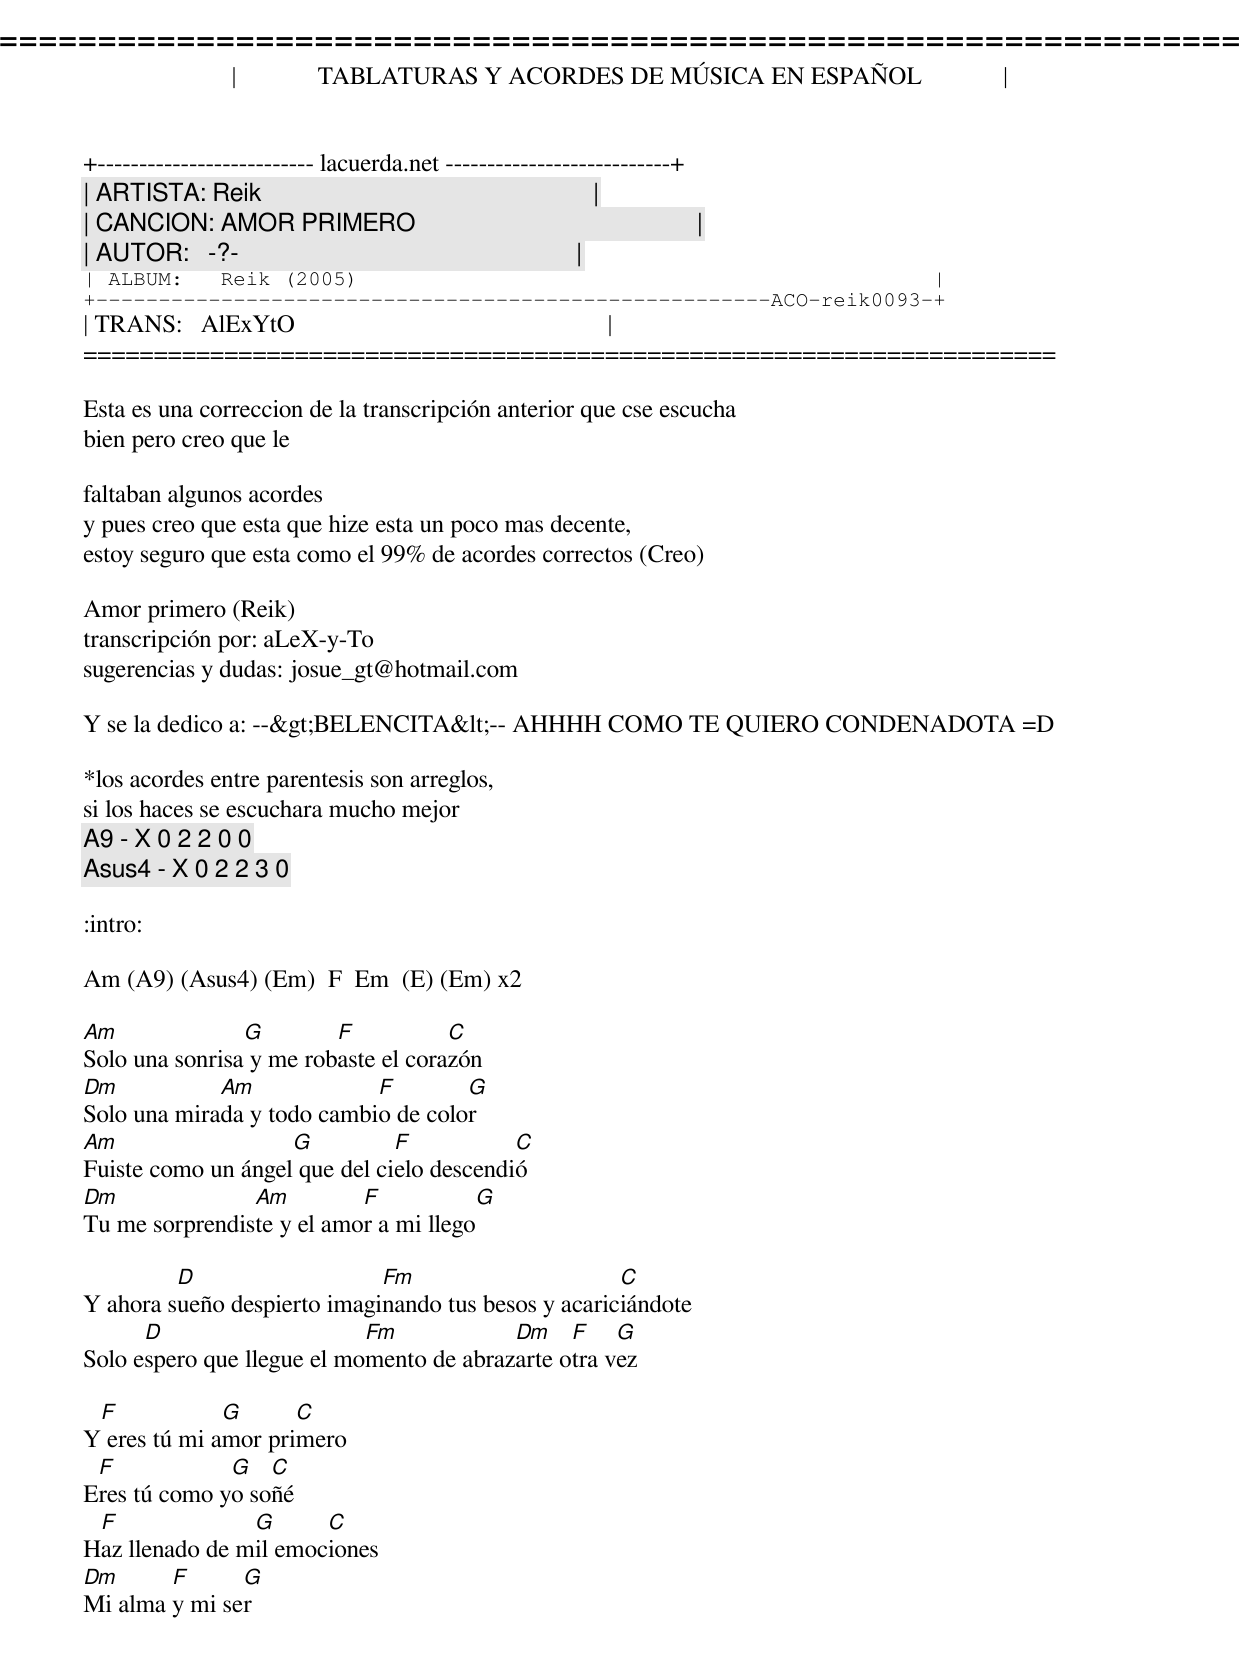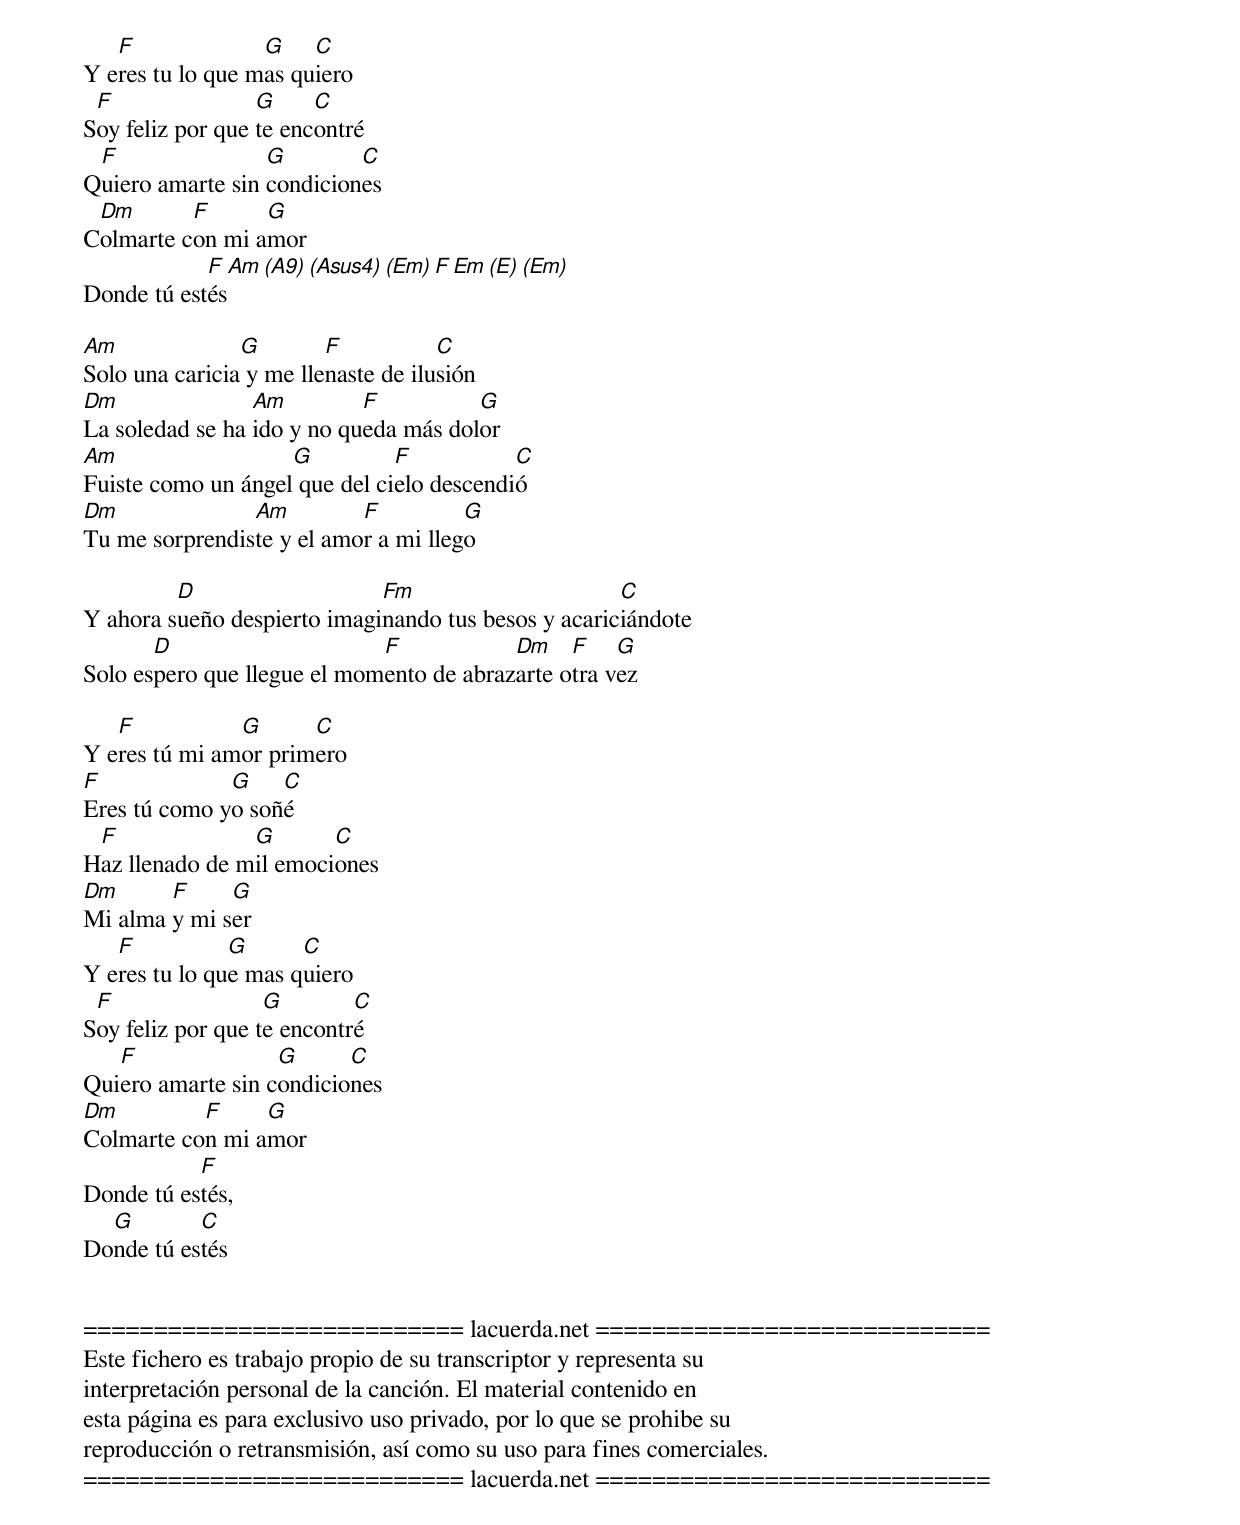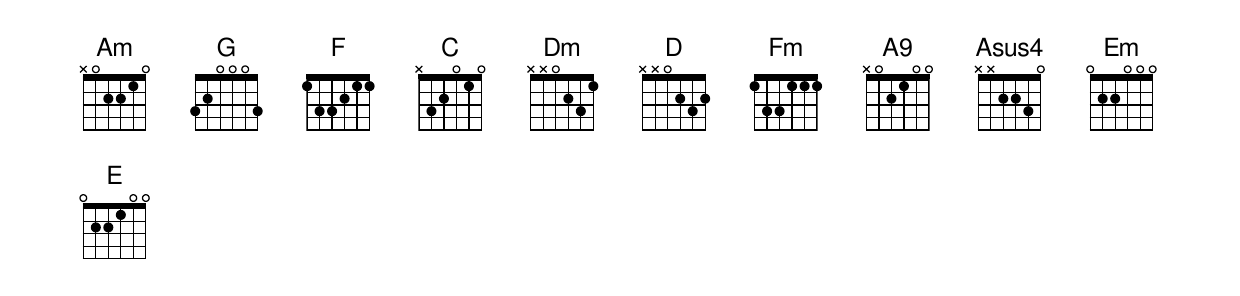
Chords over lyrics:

=====================================================================
|             TABLATURAS Y ACORDES DE MÚSICA EN ESPAÑOL             |
+-------------------------- lacuerda.net ---------------------------+
| ARTISTA: Reik                                                     |
| CANCION: AMOR PRIMERO                                             |
| AUTOR:   -?-                                                      |
| ALBUM:   Reik (2005)                                              |
+------------------------------------------------------ACO-reik0093-+
| TRANS:   AlExYtO                                                  |
=====================================================================

Esta es una correccion de la transcripción anterior que cse escucha
bien pero creo que le

faltaban algunos acordes
y pues creo que esta que hize esta un poco mas decente,
estoy seguro que esta como el 99% de acordes correctos (Creo)

Amor primero (Reik)
transcripción por: aLeX-y-To
sugerencias y dudas: josue_gt@hotmail.com

Y se la dedico a: --&gt;BELENCITA&lt;-- AHHHH COMO TE QUIERO CONDENADOTA =D

*los acordes entre parentesis son arreglos,
si los haces se escuchara mucho mejor
[A9 - X 0 2 2 0 0]
[Asus4 - X 0 2 2 3 0]

:intro:

Am (A9) (Asus4) (Em)  F  Em  (E) (Em) x2

Am              G        F           C
Solo una sonrisa y me robaste el corazón
Dm           Am             F        G
Solo una mirada y todo cambio de color
Am                  G          F           C
Fuiste como un ángel que del cielo descendió
Dm              Am         F           G
Tu me sorprendiste y el amor a mi llego

         D                   Fm                      C
Y ahora sueño despierto imaginando tus besos y acariciándote
      D                     Fm            Dm    F    G
Solo espero que llegue el momento de abrazarte otra vez

 F            G      C
Y eres tú mi amor primero
 F            G   C
Eres tú como yo soñé
 F              G      C
Haz llenado de mil emociones
Dm      F      G
Mi alma y mi ser

   F              G    C
Y eres tu lo que mas quiero
 F                G     C
Soy feliz por que te encontré
 F                G        C
Quiero amarte sin condiciones
 Dm       F      G
Colmarte con mi amor
            F     Am (A9) (Asus4) (Em)  F  Em  (E) (Em)
Donde tú estés

Am              G        F           C
Solo una caricia y me llenaste de ilusión
Dm               Am         F          G
La soledad se ha ido y no queda más dolor
Am                  G          F           C
Fuiste como un ángel que del cielo descendió
Dm              Am         F          G
Tu me sorprendiste y el amor a mi llego

         D                   Fm                      C
Y ahora sueño despierto imaginando tus besos y acariciándote
       D                     F            Dm    F    G
Solo espero que llegue el momento de abrazarte otra vez

   F           G      C
Y eres tú mi amor primero
F             G    C
Eres tú como yo soñé
 F              G       C
Haz llenado de mil emociones
Dm      F     G
Mi alma y mi ser
   F           G      C
Y eres tu lo que mas quiero
 F                 G        C
Soy feliz por que te encontré
   F               G      C
Quiero amarte sin condiciones
Dm         F     G
Colmarte con mi amor
           F
Donde tú estés,
  G        C
Donde tú estés


=========================== lacuerda.net ============================
Este fichero es trabajo propio de su transcriptor y representa su
interpretación personal de la canción. El material contenido en
esta página es para exclusivo uso privado, por lo que se prohibe su
reproducción o retransmisión, así como su uso para fines comerciales.
=========================== lacuerda.net ============================
